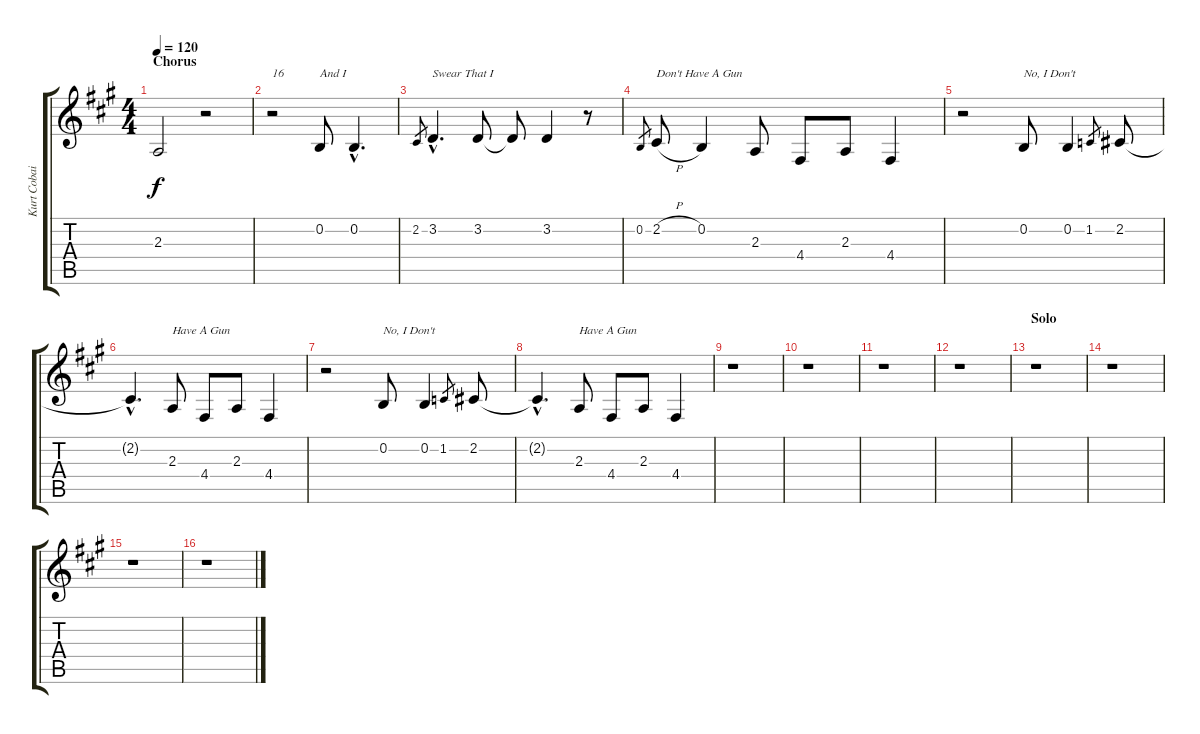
\track ("Kurt Cobain (Voice)" "Kurt Cobai") {instrument tenorsax}
\staff {score tabs}
\tuning (E4 B3 G3 D3 A2 E2) {hide}
\ts (4 4)
\section ("" "Chorus")
\tempo 120
\clef g2
\ks a
2.3{t}.2{dy f} r.2 |
r.2{txt "16" volume 16} 0.2.8{txt "And I"} 0.2{hac}.4{d} |
2.2.8{gr} 3.2{hac}.4{d txt "Swear That I"} 3.2.8 3.2{t}.8 3.2.4 r.8 |
0.2.8{gr} 2.2{h}.8{txt "Don't Have A Gun"} 0.2.4 2.3.8 4.4.8 2.3.8 4.4.4 |
r.2 0.2.8{txt "No, I Don't"} 0.2.4 1.2.8{gr} 2.2.8 |
2.2{hac t}.4{d} 2.3.8{txt "Have A Gun"} 4.4.8 2.3.8 4.4.4 |
r.2 0.2.8{txt "No, I Don't"} 0.2.4 1.2.8{gr} 2.2.8 |
2.2{hac t}.4{d} 2.3.8{txt "Have A Gun"} 4.4.8 2.3.8 4.4.4 |
r.1 |
r.1 |
r.1 |
r.1 |
\section ("" "Solo")
r.1 |
r.1 |
r.1 |
r.1
